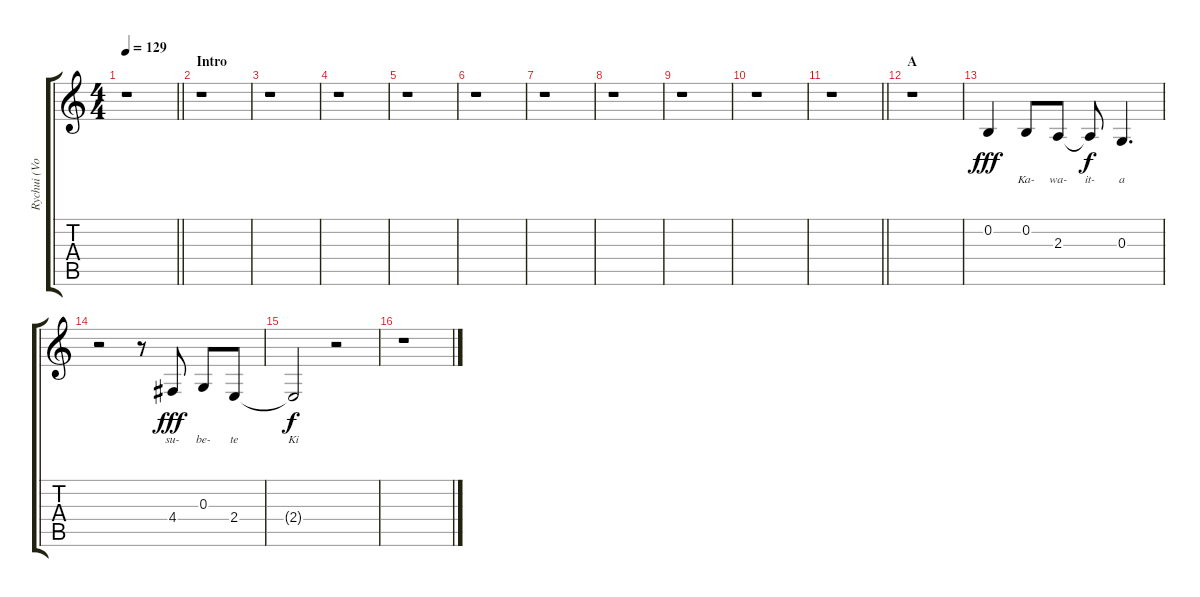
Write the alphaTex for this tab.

\track ("Rychui (Voice)" "Rychui (Vo") {instrument pad1newage}
\staff {score tabs}
\tuning (E4 B3 G3 D3 A2 E2) {hide}
\ts (4 4)
\tempo 129
\clef g2
\barLineRight lightlight
\ks c
r.1{dy fff instrument pad1newage} |
\section ("" "Intro")
r.1 |
r.1 |
r.1 |
r.1 |
r.1 |
r.1 |
r.1 |
r.1 |
r.1 |
\barLineRight lightlight
r.1 |
\section ("" "A")
r.1 |
0.2.4{lyrics (0 "") lyrics (1 "") lyrics (2 "") lyrics (3 "") lyrics (4 "")} 0.2.8{lyrics (0 "Ka-") lyrics (1 "") lyrics (2 "") lyrics (3 "") lyrics (4 "")} 2.3.8{lyrics (0 "wa-") lyrics (1 "") lyrics (2 "") lyrics (3 "") lyrics (4 "")} 2.3{t}.8{lyrics (0 "it-") lyrics (1 "") lyrics (2 "") lyrics (3 "") lyrics (4 "") dy f} 0.3.4{d lyrics (0 "a") lyrics (1 "") lyrics (2 "") lyrics (3 "") lyrics (4 "")} |
r.2 r.8 4.4.8{lyrics (0 "su-") lyrics (1 "") lyrics (2 "") lyrics (3 "") lyrics (4 "") dy fff} 0.3.8{lyrics (0 "be-") lyrics (1 "") lyrics (2 "") lyrics (3 "") lyrics (4 "")} 2.4.8{lyrics (0 "te") lyrics (1 "") lyrics (2 "") lyrics (3 "") lyrics (4 "")} |
2.4{t}.2{lyrics (0 "Ki") lyrics (1 "") lyrics (2 "") lyrics (3 "") lyrics (4 "") dy f} r.2 |
r.1
